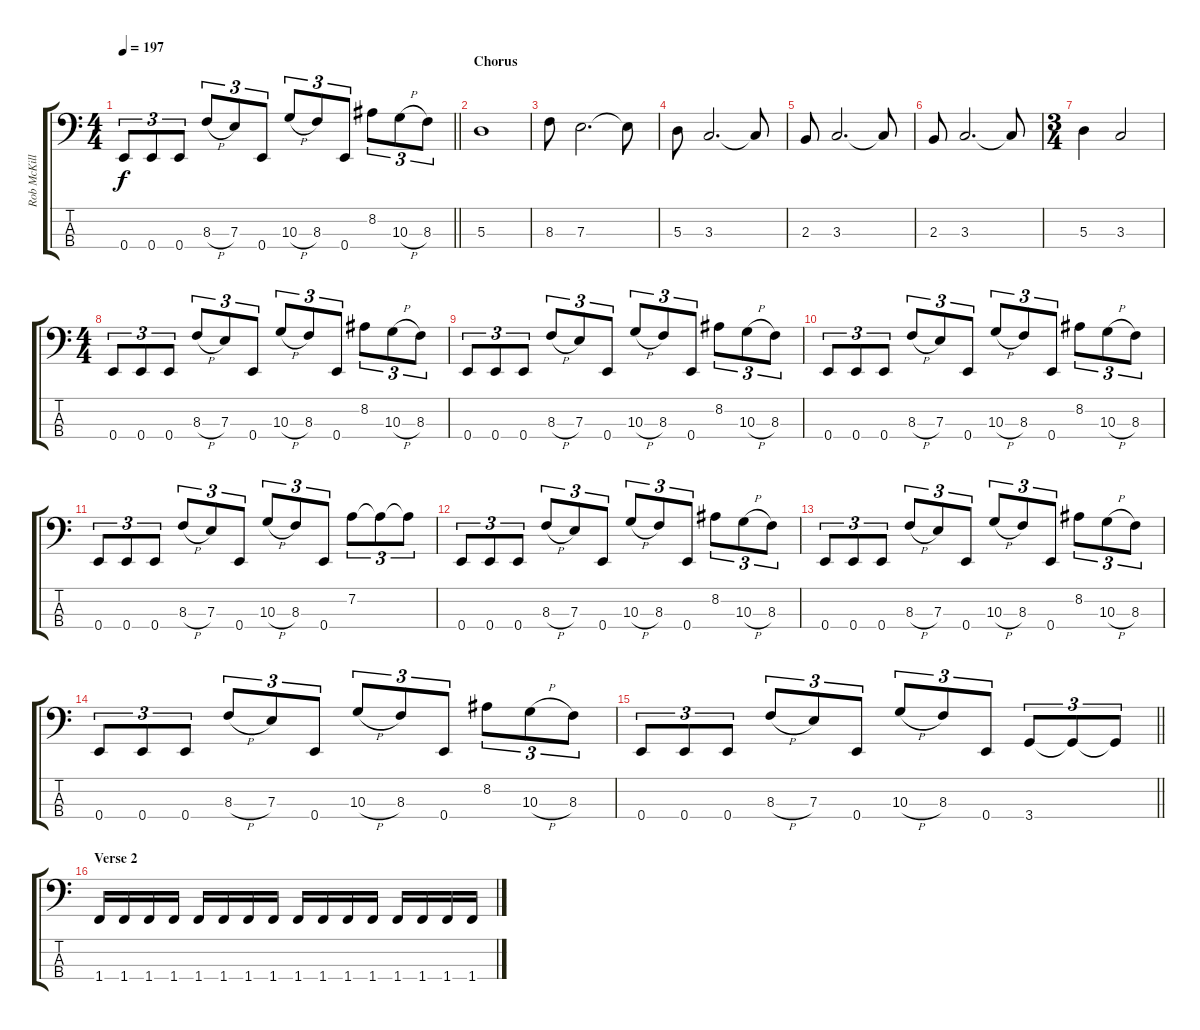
\track ("Rob McKillop" "Rob McKill") {instrument electricbassfinger}
\staff {score tabs}
\tuning (G2 D2 A1 E1) {hide}
\ts (4 4)
\tempo 197
\clef f4
\barLineRight lightlight
\ks c
0.4.8{tu (3 2) dy f} 0.4.8{tu (3 2)} 0.4.8{tu (3 2)} 8.3{h}.8{tu (3 2)} 7.3.8{tu (3 2)} 0.4.8{tu (3 2)} 10.3{h}.8{tu (3 2)} 8.3.8{tu (3 2)} 0.4.8{tu (3 2)} 8.2.8{tu (3 2)} 10.3{h}.8{tu (3 2)} 8.3.8{tu (3 2)} |
\section ("" "Chorus")
5.3.1 |
8.3.8 7.3.2{d} 7.3{t}.8 |
5.3.8 3.3.2{d} 3.3{t}.8 |
2.3.8 3.3.2{d} 3.3{t}.8 |
2.3.8 3.3.2{d} 3.3{t}.8 |
\ts (3 4)
5.3.4 3.3.2 |
\ts (4 4)
0.4.8{tu (3 2)} 0.4.8{tu (3 2)} 0.4.8{tu (3 2)} 8.3{h}.8{tu (3 2)} 7.3.8{tu (3 2)} 0.4.8{tu (3 2)} 10.3{h}.8{tu (3 2)} 8.3.8{tu (3 2)} 0.4.8{tu (3 2)} 8.2.8{tu (3 2)} 10.3{h}.8{tu (3 2)} 8.3.8{tu (3 2)} |
0.4.8{tu (3 2)} 0.4.8{tu (3 2)} 0.4.8{tu (3 2)} 8.3{h}.8{tu (3 2)} 7.3.8{tu (3 2)} 0.4.8{tu (3 2)} 10.3{h}.8{tu (3 2)} 8.3.8{tu (3 2)} 0.4.8{tu (3 2)} 8.2.8{tu (3 2)} 10.3{h}.8{tu (3 2)} 8.3.8{tu (3 2)} |
0.4.8{tu (3 2)} 0.4.8{tu (3 2)} 0.4.8{tu (3 2)} 8.3{h}.8{tu (3 2)} 7.3.8{tu (3 2)} 0.4.8{tu (3 2)} 10.3{h}.8{tu (3 2)} 8.3.8{tu (3 2)} 0.4.8{tu (3 2)} 8.2.8{tu (3 2)} 10.3{h}.8{tu (3 2)} 8.3.8{tu (3 2)} |
0.4.8{tu (3 2)} 0.4.8{tu (3 2)} 0.4.8{tu (3 2)} 8.3{h}.8{tu (3 2)} 7.3.8{tu (3 2)} 0.4.8{tu (3 2)} 10.3{h}.8{tu (3 2)} 8.3.8{tu (3 2)} 0.4.8{tu (3 2)} 7.2.8{tu (3 2)} 7.2{t}.8{tu (3 2)} 7.2{t}.8{tu (3 2)} |
0.4.8{tu (3 2)} 0.4.8{tu (3 2)} 0.4.8{tu (3 2)} 8.3{h}.8{tu (3 2)} 7.3.8{tu (3 2)} 0.4.8{tu (3 2)} 10.3{h}.8{tu (3 2)} 8.3.8{tu (3 2)} 0.4.8{tu (3 2)} 8.2.8{tu (3 2)} 10.3{h}.8{tu (3 2)} 8.3.8{tu (3 2)} |
0.4.8{tu (3 2)} 0.4.8{tu (3 2)} 0.4.8{tu (3 2)} 8.3{h}.8{tu (3 2)} 7.3.8{tu (3 2)} 0.4.8{tu (3 2)} 10.3{h}.8{tu (3 2)} 8.3.8{tu (3 2)} 0.4.8{tu (3 2)} 8.2.8{tu (3 2)} 10.3{h}.8{tu (3 2)} 8.3.8{tu (3 2)} |
0.4.8{tu (3 2)} 0.4.8{tu (3 2)} 0.4.8{tu (3 2)} 8.3{h}.8{tu (3 2)} 7.3.8{tu (3 2)} 0.4.8{tu (3 2)} 10.3{h}.8{tu (3 2)} 8.3.8{tu (3 2)} 0.4.8{tu (3 2)} 8.2.8{tu (3 2)} 10.3{h}.8{tu (3 2)} 8.3.8{tu (3 2)} |
\barLineRight lightlight
0.4.8{tu (3 2)} 0.4.8{tu (3 2)} 0.4.8{tu (3 2)} 8.3{h}.8{tu (3 2)} 7.3.8{tu (3 2)} 0.4.8{tu (3 2)} 10.3{h}.8{tu (3 2)} 8.3.8{tu (3 2)} 0.4.8{tu (3 2)} 3.4.8{tu (3 2)} 3.4{t}.8{tu (3 2)} 3.4{t}.8{tu (3 2)} |
\section ("" "Verse 2")
1.4.16 1.4.16 1.4.16 1.4.16 1.4.16 1.4.16 1.4.16 1.4.16 1.4.16 1.4.16 1.4.16 1.4.16 1.4.16 1.4.16 1.4.16 1.4.16
